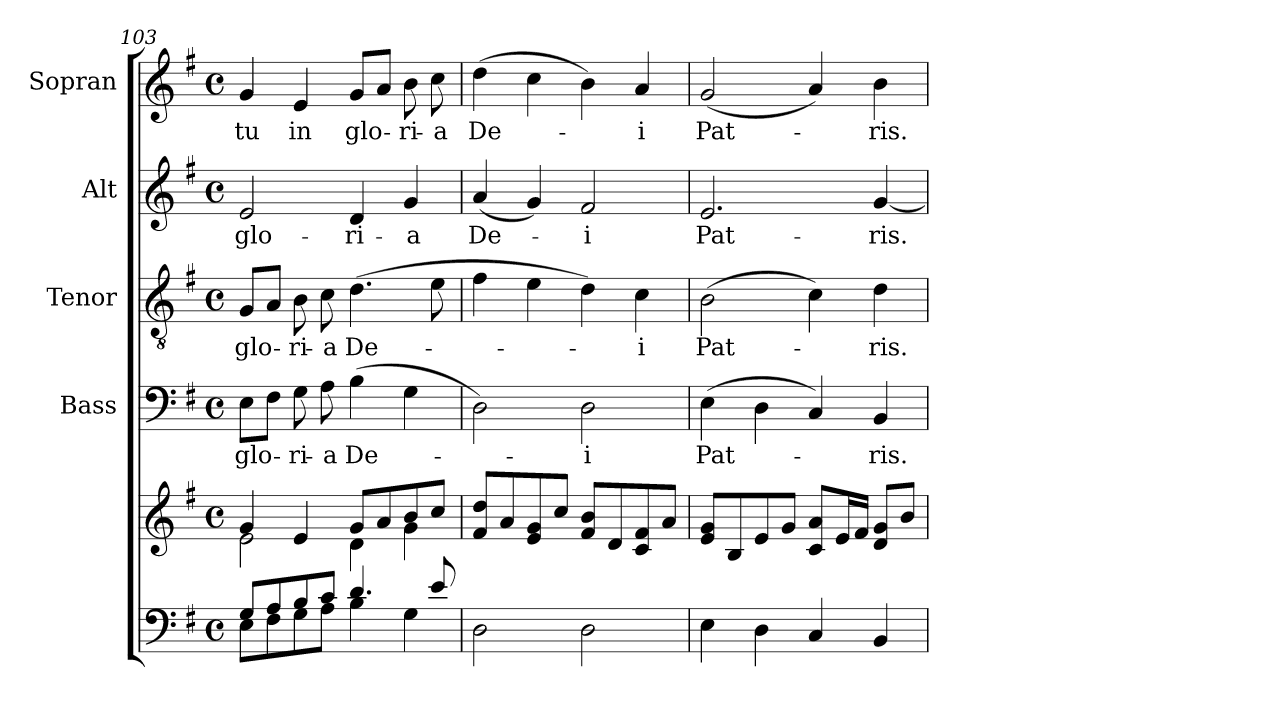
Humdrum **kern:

**kern	**kern	**kern	**text	**kern	**text	**kern	**text	**kern	**text
*part5	*part5	*part4	*part4	*part3	*part3	*part2	*part2	*part1	*part1
*staff6	*staff5	*staff4	*staff4	*staff3	*staff3	*staff2	*staff2	*staff1	*staff1
*	*	*I"Bass	*	*I"Tenor	*	*I"Alt	*	*I"Sopran	*
*	*	*I'B.	*	*I'T.	*	*I'A.	*	*I'S.	*
*clefF4	*clefG2	*clefF4	*	*clefGv2	*	*clefG2	*	*clefG2	*
*k[f#]	*k[f#]	*k[f#]	*	*k[f#]	*	*k[f#]	*	*k[f#]	*
*G:	*G:	*G:	*	*G:	*	*G:	*	*G:	*
*M4/4	*M4/4	*M4/4	*	*M4/4	*	*M4/4	*	*M4/4	*
*met(c)	*met(c)	*met(c)	*	*met(c)	*	*met(c)	*	*met(c)	*
=103	=103	=103	=103	=103	=103	=103	=103	=103	=103
*^	*^	*	*	*	*	*	*	*	*
!	!	!	!	!	!LO:LY:b	!	!LO:LY:b	!	!LO:LY:b	!	!LO:LY:b
8G/L	8E\L	4g/	2e\	8E\L	glo-	8G/L	glo-	2e/	glo-	4g/	-tu
8A/	8F#\	.	.	8F#\J	.	8A/J	.	.	.	.	.
!	!	!	!	!	!LO:LY:b	!	!LO:LY:b	!	!	!	!LO:LY:b
8B/	8G\	4e/	.	8G\	-ri-	8B\	-ri-	.	.	4e/	in
!	!	!	!	!	!LO:LY:b	!	!LO:LY:b	!	!	!	!
8c/J	8A\J	.	.	8A\	-a	8c\	-a	.	.	.	.
!	!	!	!	!	!LO:LY:b	!	!LO:LY:b	!	!LO:LY:b	!	!LO:LY:b
4.d/	4B\	8g/L	4d\	(>4B\	De-	(>4.d\	De-	4d/	-ri-	8g/L	glo-
.	.	8a/	.	.	.	.	.	.	.	8a/J	.
!	!	!	!	!	!	!	!	!	!LO:LY:b	!	!LO:LY:b
.	4G\	8b/	4g\	4G\	.	.	.	4g/	-a	8b\	-ri-
!	!	!	!	!	!	!	!	!	!	!	!LO:LY:b
8e/	.	8cc/J	.	.	.	8e\	.	.	.	8cc\	-a
*v	*v	*	*	*	*	*	*	*	*	*	*
*	*v	*v	*	*	*	*	*	*	*	*
=104	=104	=104	=104	=104	=104	=104	=104	=104	=104
!	!	!	!	!	!	!	!LO:LY:b	!	!LO:LY:b
2D\	8f#/ 8dd/L	2D\)	.	4f#\	.	(<4a/	De-	(>4dd\	De-
.	8a/	.	.	.	.	.	.	.	.
.	8e/ 8g/	.	.	4e\	.	4g/)	.	4cc\	.
.	8cc/J	.	.	.	.	.	.	.	.
!	!	!	!LO:LY:b	!	!	!	!LO:LY:b	!	!
2D\	8f#/ 8b/L	2D\	-i	4d\)	.	2f#/	-i	4b\)	.
.	8d/	.	.	.	.	.	.	.	.
!	!	!	!	!	!LO:LY:b	!	!	!	!LO:LY:b
.	8c/ 8f#/	.	.	4c\	-i	.	.	4a/	-i
.	8a/J	.	.	.	.	.	.	.	.
=105	=105	=105	=105	=105	=105	=105	=105	=105	=105
!	!	!	!LO:LY:b	!	!LO:LY:b	!	!LO:LY:b	!	!LO:LY:b
4E\	8e/ 8g/L	(>4E\	Pat-	(>2B\	Pat-	2.e/	Pat-	(<2g/	Pat-
.	8B/	.	.	.	.	.	.	.	.
4D\	8e/	4D\	.	.	.	.	.	.	.
.	8g/J	.	.	.	.	.	.	.	.
4C/	8c/ 8a/L	4C/)	.	4c\)	.	.	.	4a/)	.
.	16e/L	.	.	.	.	.	.	.	.
.	16f#/JJ	.	.	.	.	.	.	.	.
!	!	!	!LO:LY:b	!	!LO:LY:b	!	!LO:LY:b	!	!LO:LY:b
4BB/	8d/ 8g/L	4BB/	-ris.	4d\	-ris.	[4g/	-ris.	4b\	-ris.
.	8b/J	.	.	.	.	.	.	.	.
=	=	=	=	=	=	=	=	=	=
*-	*-	*-	*-	*-	*-	*-	*-	*-	*-
